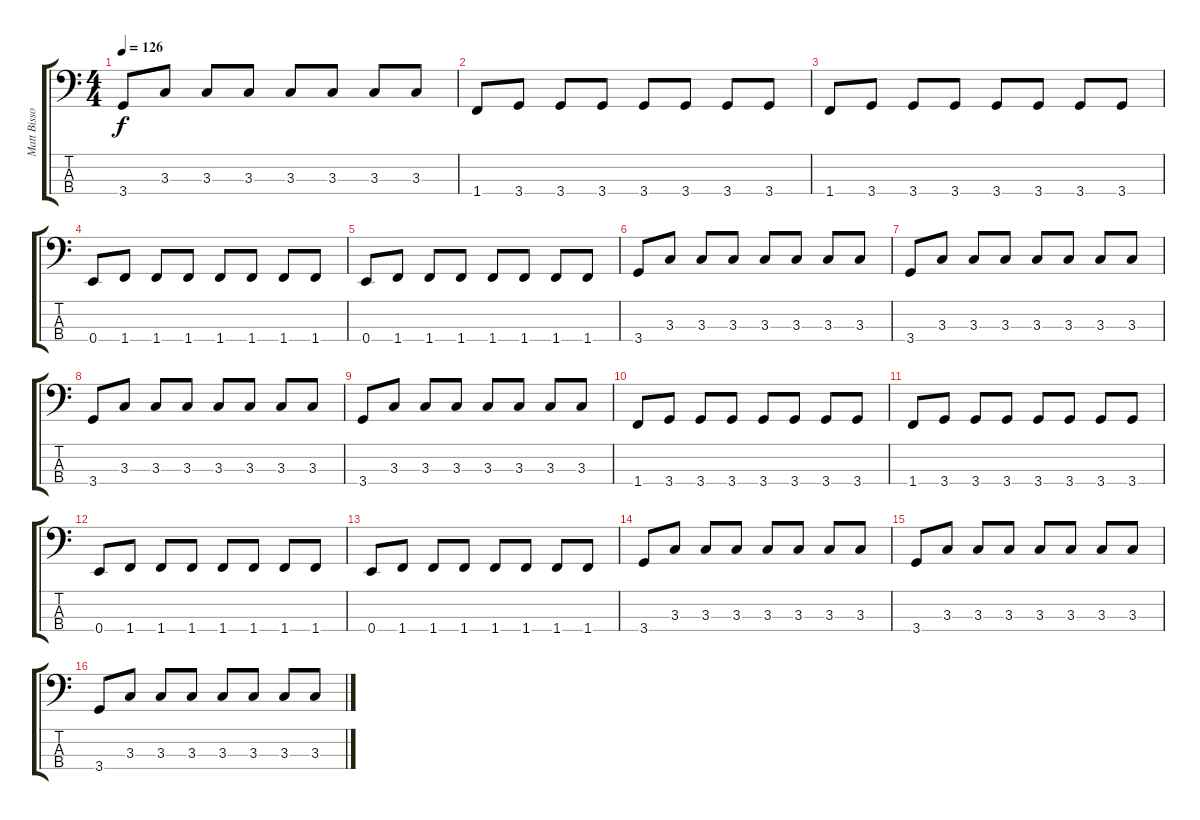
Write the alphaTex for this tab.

\track ("Matt Bissonette - bass" "Matt Bisso") {instrument electricbassfinger}
\staff {score tabs}
\tuning (G2 D2 A1 E1) {hide}
\ts (4 4)
\tempo 126
\clef f4
\ks c
3.4.8{dy f} 3.3.8 3.3.8 3.3.8 3.3.8 3.3.8 3.3.8 3.3.8 |
1.4.8 3.4.8 3.4.8 3.4.8 3.4.8 3.4.8 3.4.8 3.4.8 |
1.4.8 3.4.8 3.4.8 3.4.8 3.4.8 3.4.8 3.4.8 3.4.8 |
0.4.8 1.4.8 1.4.8 1.4.8 1.4.8 1.4.8 1.4.8 1.4.8 |
0.4.8 1.4.8 1.4.8 1.4.8 1.4.8 1.4.8 1.4.8 1.4.8 |
3.4.8 3.3.8 3.3.8 3.3.8 3.3.8 3.3.8 3.3.8 3.3.8 |
3.4.8 3.3.8 3.3.8 3.3.8 3.3.8 3.3.8 3.3.8 3.3.8 |
3.4.8 3.3.8 3.3.8 3.3.8 3.3.8 3.3.8 3.3.8 3.3.8 |
3.4.8 3.3.8 3.3.8 3.3.8 3.3.8 3.3.8 3.3.8 3.3.8 |
1.4.8 3.4.8 3.4.8 3.4.8 3.4.8 3.4.8 3.4.8 3.4.8 |
1.4.8 3.4.8 3.4.8 3.4.8 3.4.8 3.4.8 3.4.8 3.4.8 |
0.4.8 1.4.8 1.4.8 1.4.8 1.4.8 1.4.8 1.4.8 1.4.8 |
0.4.8 1.4.8 1.4.8 1.4.8 1.4.8 1.4.8 1.4.8 1.4.8 |
3.4.8 3.3.8 3.3.8 3.3.8 3.3.8 3.3.8 3.3.8 3.3.8 |
3.4.8 3.3.8 3.3.8 3.3.8 3.3.8 3.3.8 3.3.8 3.3.8 |
3.4.8 3.3.8 3.3.8 3.3.8 3.3.8 3.3.8 3.3.8 3.3.8
